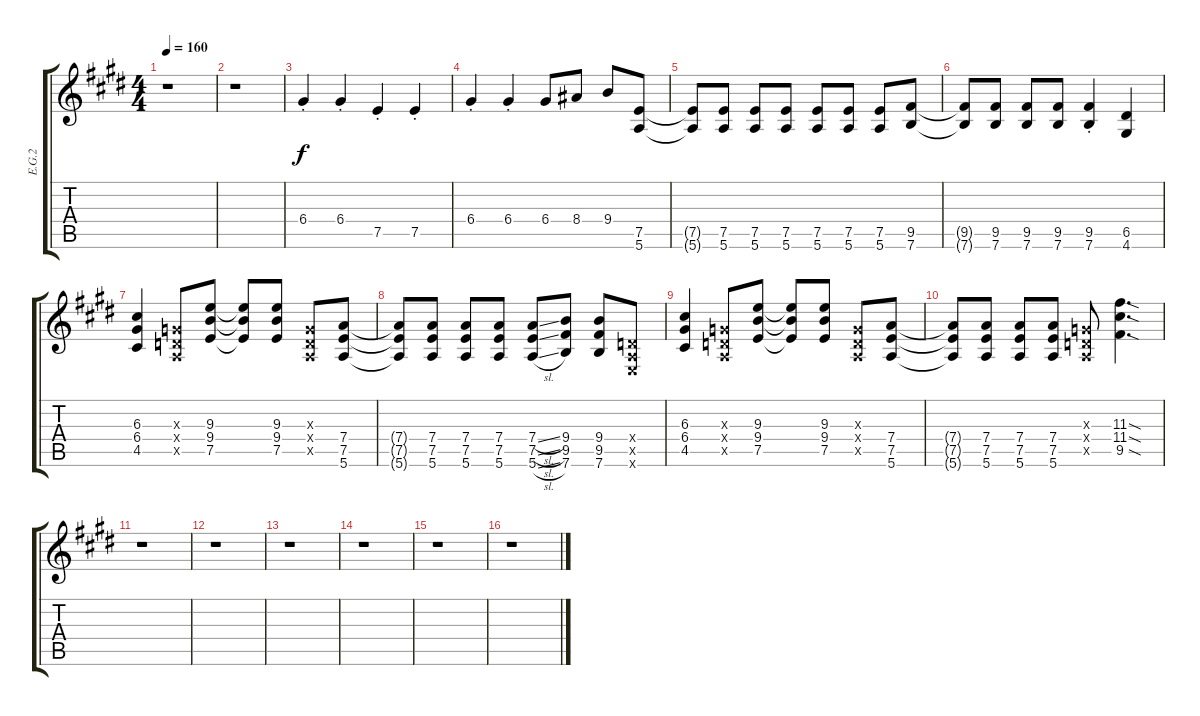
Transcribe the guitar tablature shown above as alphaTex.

\track ("E.G.2" "E.G.2") {instrument distortionguitar}
\staff {score tabs}
\tuning (E4 B3 G3 D3 A2 E2) {hide}
\ts (4 4)
\tempo 160
\clef g2
\ks e
r.1{dy f} |
r.1 |
6.4{st}.4 6.4{st}.4 7.5{st}.4 7.5{st}.4 |
6.4{st}.4 6.4{st}.4 6.4.8 8.4.8 9.4.8 (7.5 5.6).8 |
(7.5{t} 5.6{t}).8 (7.5 5.6).8 (7.5 5.6).8 (7.5 5.6).8 (7.5 5.6).8 (7.5 5.6).8 (7.5 5.6).8 (9.5 7.6).8 |
(9.5{t} 7.6{t}).8 (9.5 7.6).8 (9.5 7.6).8 (9.5 7.6).8 (9.5{st} 7.6).4 (6.5 4.6).4 |
(6.3 6.4 4.5).4 (0.3{x} 0.4{x} 0.5{x}).8 (9.3 9.4 7.5).8 (9.3{t} 9.4{t} 7.5{t}).8 (9.3 9.4 7.5).8 (0.3{x} 0.4{x} 0.5{x}).8 (7.4 7.5 5.6).8 |
(7.4{t} 7.5{t} 5.6{t}).8 (7.4 7.5 5.6).8 (7.4 7.5 5.6).8 (7.4 7.5 5.6).8 (7.4{sl} 7.5{sl} 5.6{sl}).8 (9.4 9.5 7.6).8 (9.4 9.5 7.6).8 (0.4{x} 0.5{x} 0.6{x}).8 |
(6.3 6.4 4.5).4 (0.3{x} 0.4{x} 0.5{x}).8 (9.3 9.4 7.5).8 (9.3{t} 9.4{t} 7.5{t}).8 (9.3 9.4 7.5).8 (0.3{x} 0.4{x} 0.5{x}).8 (7.4 7.5 5.6).8 |
(7.4{t} 7.5{t} 5.6{t}).8 (7.4 7.5 5.6).8 (7.4 7.5 5.6).8 (7.4 7.5 5.6).8 (0.3{x} 0.4{x} 0.5{x}).8 (11.3{sod} 11.4{sod} 9.5{sod}).4{d} |
r.1 |
r.1 |
r.1 |
r.1 |
r.1 |
r.1
